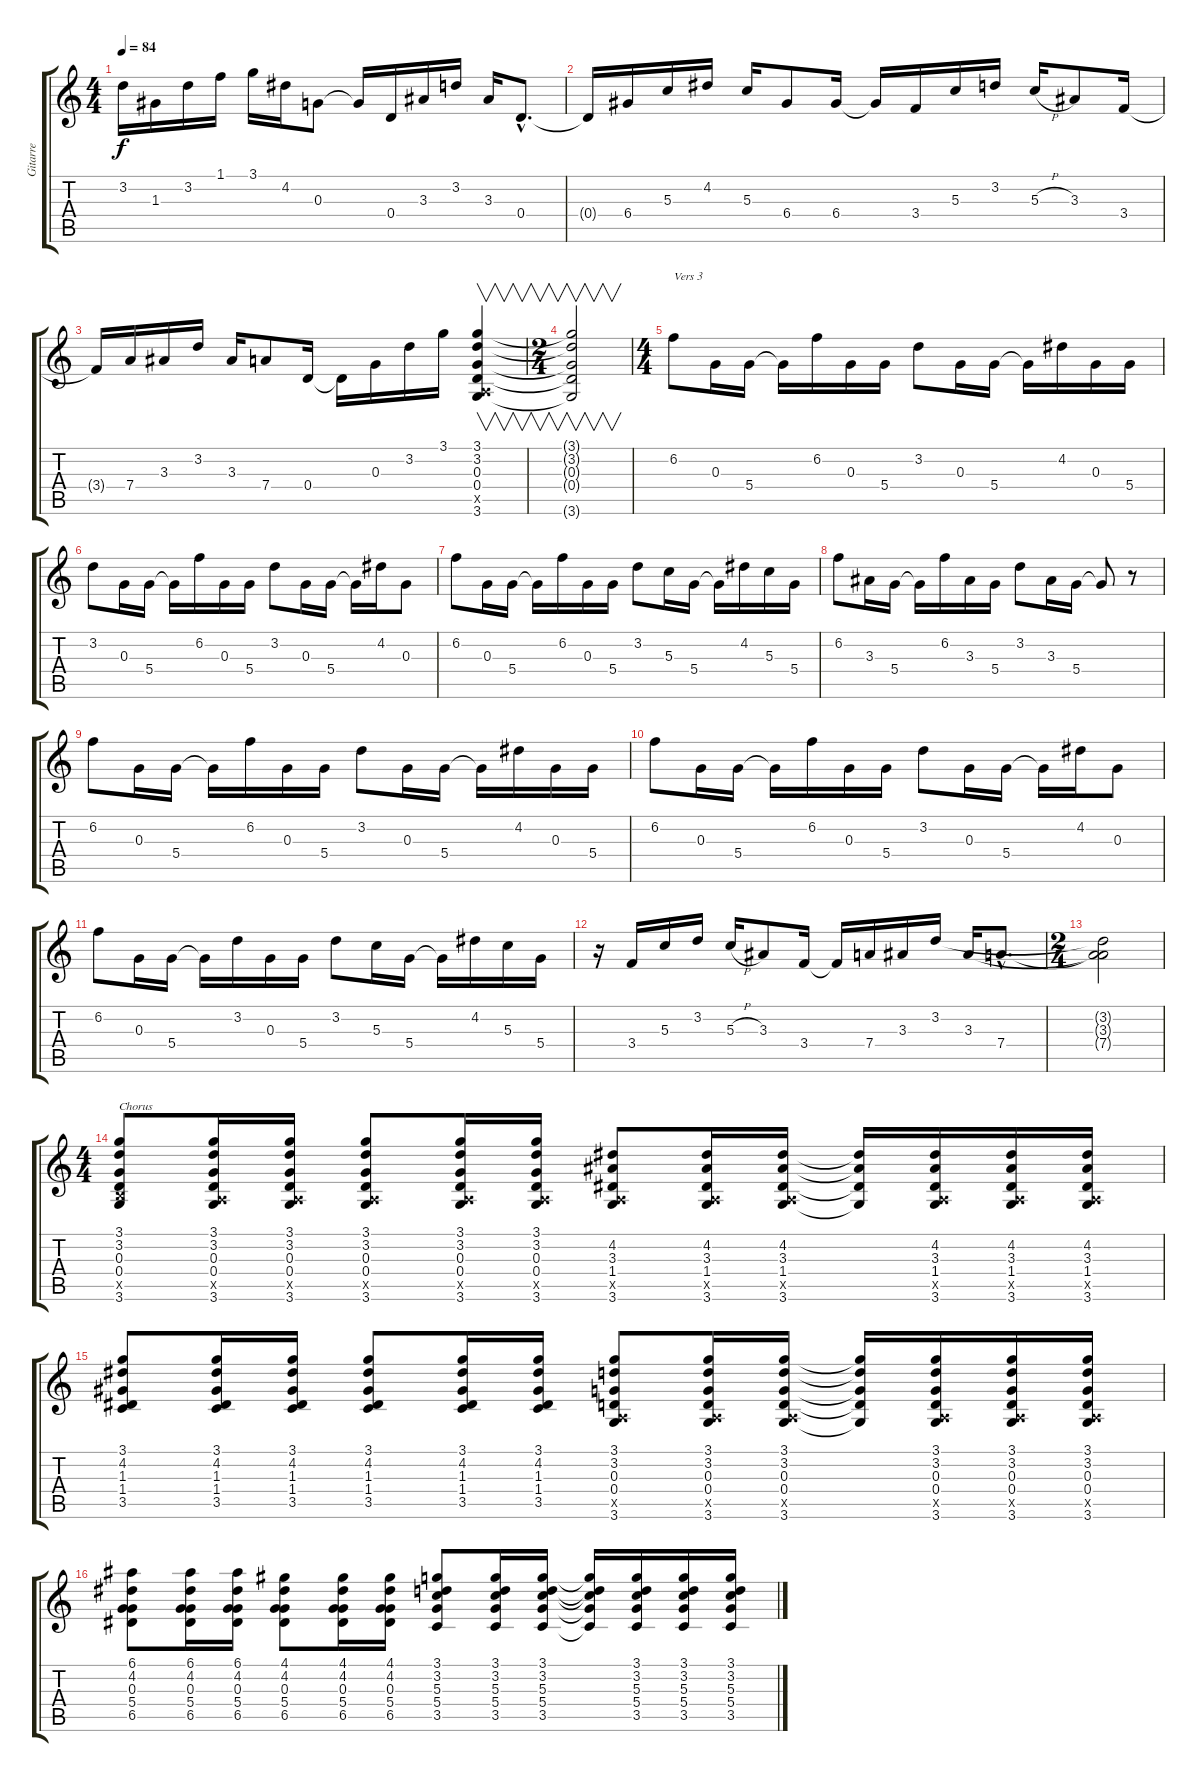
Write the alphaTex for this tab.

\track ("Gitarre" "Gitarre") {instrument acousticguitarsteel}
\staff {score tabs}
\tuning (E4 B3 G3 D3 A2 E2) {hide}
\ts (4 4)
\tempo 84
\clef g2
\ks c
3.2{t}.16{dy f} 1.3.16 3.2.16 1.1.16 3.1.16 4.2.16 0.3.8 0.3{t}.16 0.4.16 3.3.16 3.2.16 3.3.16 0.4{hac}.8{d} |
0.4{t}.16 6.4.16 5.3.16 4.2.16 5.3.16 6.4.8 6.4.16 6.4{t}.16 3.4.16 5.3.16 3.2.16 5.3{h}.16 3.3.8 3.4.16 |
3.4{t}.16 7.4.16 3.3.16 3.2.16 3.3.16 7.4.8 0.4.16 0.4{t}.16 0.3.16 3.2.16 3.1.16 (3.1 3.2 0.3 0.4 0.5{x} 3.6).4{v} |
\ts (2 4)
(3.1{t} 3.2{t} 0.3{t} 0.4{t} 3.6{t}).2{v} |
\ts (4 4)
6.2.8{txt "Vers 3"} 0.3.16 5.4.16 5.4{t}.16 6.2.16 0.3.16 5.4.16 3.2.8 0.3.16 5.4.16 5.4{t}.16 4.2.16 0.3.16 5.4.16 |
3.2.8 0.3.16 5.4.16 5.4{t}.16 6.2.16 0.3.16 5.4.16 3.2.8 0.3.16 5.4.16 5.4{t}.16 4.2.16 0.3.8 |
6.2.8 0.3.16 5.4.16 5.4{t}.16 6.2.16 0.3.16 5.4.16 3.2.8 5.3.16 5.4.16 5.4{t}.16 4.2.16 5.3.16 5.4.16 |
6.2.8 3.3.16 5.4.16 5.4{t}.16 6.2.16 3.3.16 5.4.16 3.2.8 3.3.16 5.4.16 5.4{t}.8 r.8 |
6.2.8 0.3.16 5.4.16 5.4{t}.16 6.2.16 0.3.16 5.4.16 3.2.8 0.3.16 5.4.16 5.4{t}.16 4.2.16 0.3.16 5.4.16 |
6.2.8 0.3.16 5.4.16 5.4{t}.16 6.2.16 0.3.16 5.4.16 3.2.8 0.3.16 5.4.16 5.4{t}.16 4.2.16 0.3.8 |
6.2.8 0.3.16 5.4.16 5.4{t}.16 3.2.16 0.3.16 5.4.16 3.2.8 5.3.16 5.4.16 5.4{t}.16 4.2.16 5.3.16 5.4.16 |
r.16 3.4.16 5.3.16 3.2.16 5.3{h}.16 3.3.8 3.4.16 3.4{t}.16 7.4.16 3.3.16 3.2.16 3.3.16 7.4{hac}.8{d} |
\ts (2 4)
(3.2{t} 3.3{t} 7.4{t}).2 |
\ts (4 4)
(3.1 3.2 0.3 0.4 2.5{x} 3.6).8{txt "Chorus"} (3.1 3.2 0.3 0.4 0.5{x} 3.6).16 (3.1 3.2 0.3 0.4 0.5{x} 3.6).16 (3.1 3.2 0.3 0.4 0.5{x} 3.6).8 (3.1 3.2 0.3 0.4 0.5{x} 3.6).16 (3.1 3.2 0.3 0.4 0.5{x} 3.6).16 (4.2 3.3 1.4 0.5{x} 3.6).8 (4.2 3.3 1.4 0.5{x} 3.6).16 (4.2 3.3 1.4 0.5{x} 3.6).16 (4.2{t} 3.3{t} 1.4{t} 3.6{t}).16 (4.2 3.3 1.4 0.5{x} 3.6).16 (4.2 3.3 1.4 0.5{x} 3.6).16 (4.2 3.3 1.4 0.5{x} 3.6).16 |
(3.1 4.2 1.3 1.4 3.5).8 (3.1 4.2 1.3 1.4 3.5).16 (3.1 4.2 1.3 1.4 3.5).16 (3.1 4.2 1.3 1.4 3.5).8 (3.1 4.2 1.3 1.4 3.5).16 (3.1 4.2 1.3 1.4 3.5).16 (3.1 3.2 0.3 0.4 0.5{x} 3.6).8 (3.1 3.2 0.3 0.4 0.5{x} 3.6).16 (3.1 3.2 0.3 0.4 0.5{x} 3.6).16 (3.1{t} 3.2{t} 0.3{t} 0.4{t} 3.6{t}).16 (3.1 3.2 0.3 0.4 0.5{x} 3.6).16 (3.1 3.2 0.3 0.4 0.5{x} 3.6).16 (3.1 3.2 0.3 0.4 0.5{x} 3.6).16 |
(6.1 4.2 0.3 5.4 6.5).8 (6.1 4.2 0.3 5.4 6.5).16 (6.1 4.2 0.3 5.4 6.5).16 (4.1 4.2 0.3 5.4 6.5).8 (4.1 4.2 0.3 5.4 6.5).16 (4.1 4.2 0.3 5.4 6.5).16 (3.1 3.2 5.3 5.4 3.5).8 (3.1 3.2 5.3 5.4 3.5).16 (3.1 3.2 5.3 5.4 3.5).16 (3.1{t} 3.2{t} 5.3{t} 5.4{t} 3.5{t}).16 (3.1 3.2 5.3 5.4 3.5).16 (3.1 3.2 5.3 5.4 3.5).16 (3.1 3.2 5.3 5.4 3.5).16
